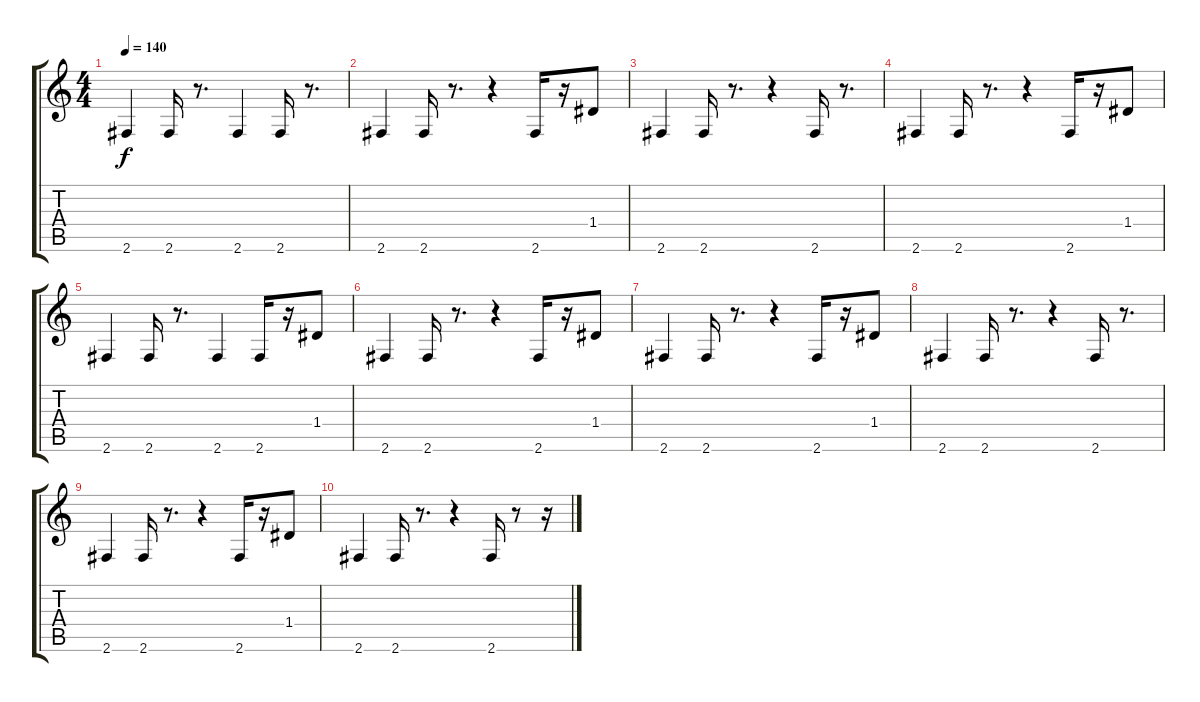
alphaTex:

\track "" {instrument acousticguitarnylon}
\staff {score tabs}
\tuning (E4 B3 G3 D3 A2 E2) {hide}
\ts (4 4)
\tempo 140
\clef g2
\ks c
2.6.4{dy f volume 11} 2.6.16{volume 11} r.8{d} 2.6.4{volume 11} 2.6.16{volume 10} r.8{d} |
2.6.4{volume 10} 2.6.16{volume 10} r.8{d} r.4{volume 10} 2.6.16{volume 9} r.16 1.4.8{volume 9} |
2.6.4{volume 9} 2.6.16{volume 9} r.8{d} r.4{volume 9} 2.6.16{volume 8} r.8{d} |
2.6.4{volume 8} 2.6.16{volume 8} r.8{d} r.4{volume 7} 2.6.16{volume 7} r.16 1.4.8{volume 7} |
2.6.4{volume 7} 2.6.16{volume 7} r.8{d} 2.6.4{volume 6} 2.6.16{volume 6} r.16 1.4.8{volume 6} |
2.6.4{volume 6} 2.6.16{volume 6} r.8{d} r.4{volume 5} 2.6.16{volume 5} r.16 1.4.8{volume 5} |
2.6.4{volume 5} 2.6.16{volume 4} r.8{d} r.4{volume 4} 2.6.16{volume 4} r.16 1.4.8{volume 4} |
2.6.4{volume 4} 2.6.16{volume 3} r.8{d} r.4{volume 3} 2.6.16{volume 3} r.8{d} |
2.6.4{volume 2} 2.6.16{volume 2} r.8{d} r.4{volume 2} 2.6.16{volume 2} r.16 1.4.8{volume 1} |
2.6.4{volume 1} 2.6.16{volume 1} r.8{d} r.4{volume 1} 2.6.16{volume 0} r.8 r.16
